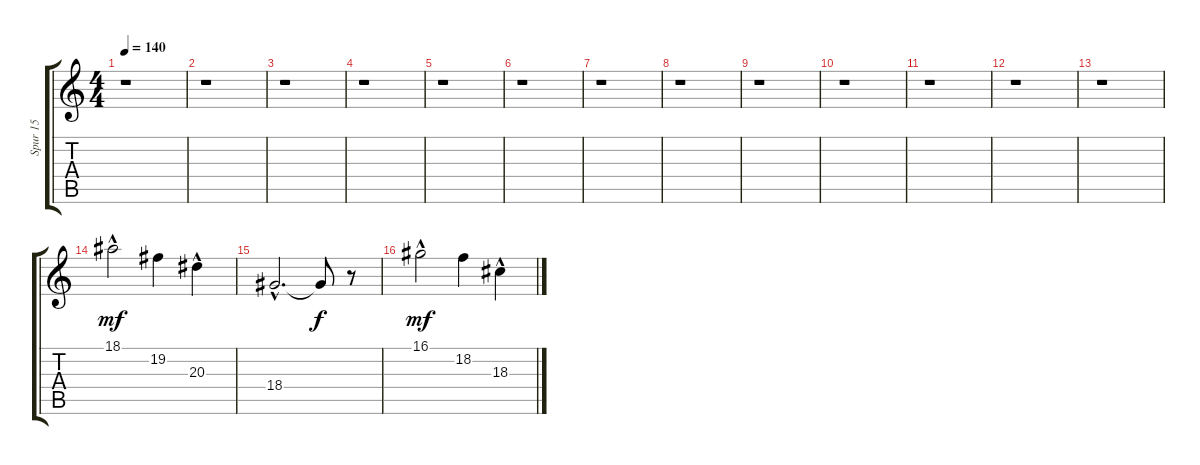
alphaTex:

\track ("Spur 15" "Spur 15") {instrument tubularbells}
\staff {score tabs}
\tuning (E4 B3 G3 D3 A2 E2) {hide}
\ts (4 4)
\tempo 140
\clef g2
\ks c
r.1{dy f} |
r.1 |
r.1 |
r.1 |
r.1 |
r.1 |
r.1 |
r.1 |
r.1 |
r.1 |
r.1 |
r.1 |
r.1 |
18.1{hac}.2{dy mf} 19.2.4 20.3{hac}.4 |
18.4{hac}.2{d} 18.4{t}.8{dy f} r.8 |
16.1{hac}.2{dy mf} 18.2.4 18.3{hac}.4
